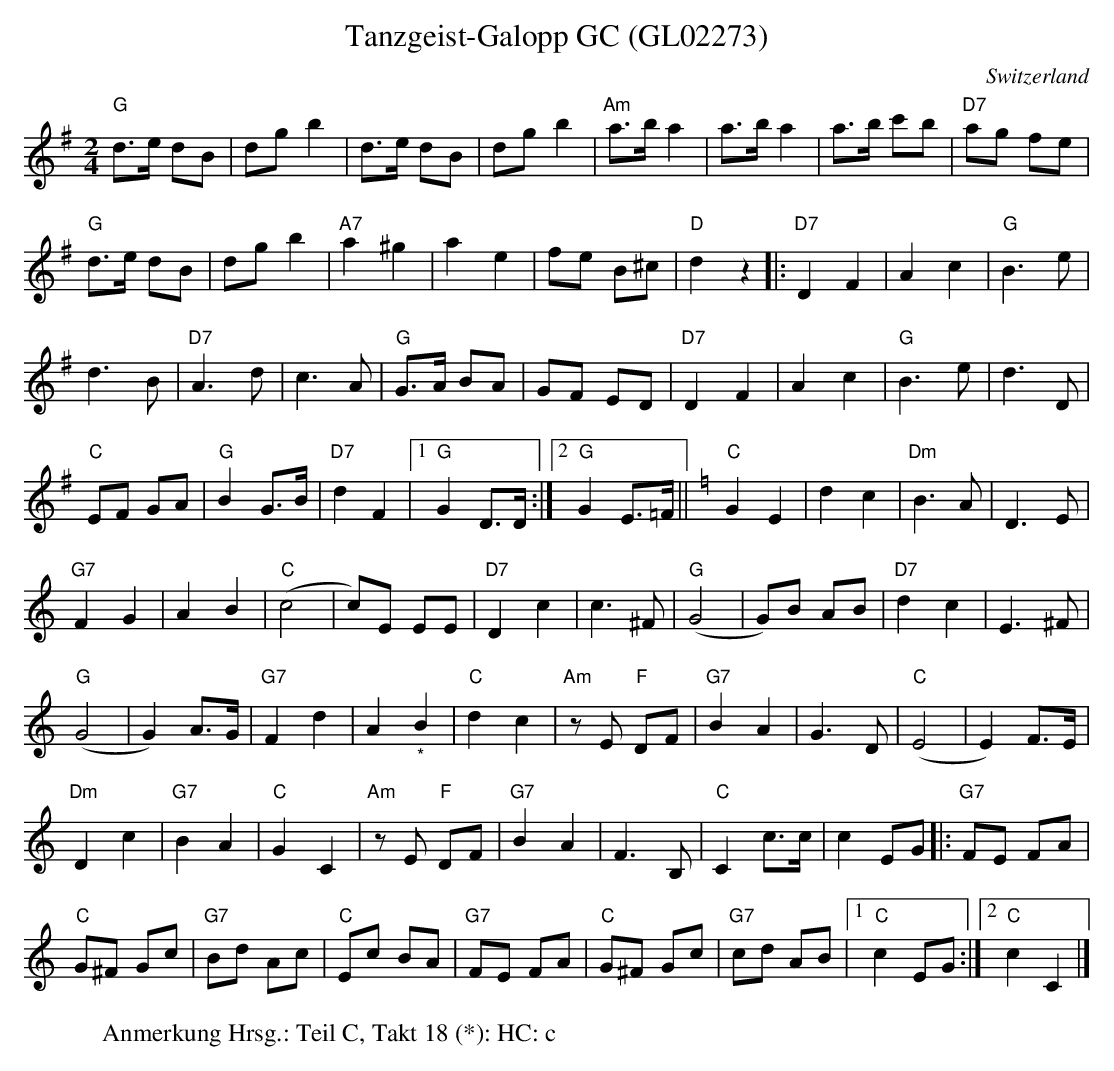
X:1
T:Tanzgeist-Galopp GC (GL02273)
O:Switzerland
M:2/4
L:1/8
K:G major
"G"d>e dB | dgb2 | d>e dB | dgb2 | "Am"a>ba2 | a>ba2 | a>b c'b | "D7"ag fe |
"G"d>e dB | dgb2 | "A7"a2^g2 | a2e2 | fe B^c | "D"d2z2 |: "D7"D2F2 | A2c2 | "G"B3e |
d3B | "D7"A3d | c3A | "G"G>A BA | GF ED | "D7"D2F2 | A2c2 | "G"B3e | d3D |
"C"EF GA | "G"B2G>B | "D7"d2F2 |1 "G"G2D>D :|2 "G"G2 E>=F || [K:C] "C"G2E2 | d2c2 | "Dm"B3A | D3E |
"G7"F2G2 | A2B2 | ("C"c4 | c)E EE | "D7"D2c2 | c3^F | ("G"G4 | G)B AB | "D7"d2c2 | E3^F |
("G"G4 | G2)A>G | "G7"F2d2 | A2"_*"B2 | "C"d2c2 | "Am"zE "F"DF | "G7"B2A2 | G3D | ("C"E4 | E2)F>E |
"Dm"D2c2 | "G7"B2A2 | "C"G2C2 | "Am"zE "F"DF | "G7"B2A2 | F3B, | "C"C2c>c | c2 EG |:  "G7"FE FA |
"C"G^F Gc | "G7"Bd Ac | "C"Ec BA | "G7"FE FA | "C"G^F Gc | "G7"cd AB |1 "C"c2EG :|2 "C"c2C2 |]
W:Anmerkung Hrsg.: Teil C, Takt 18 (*): HC: c
